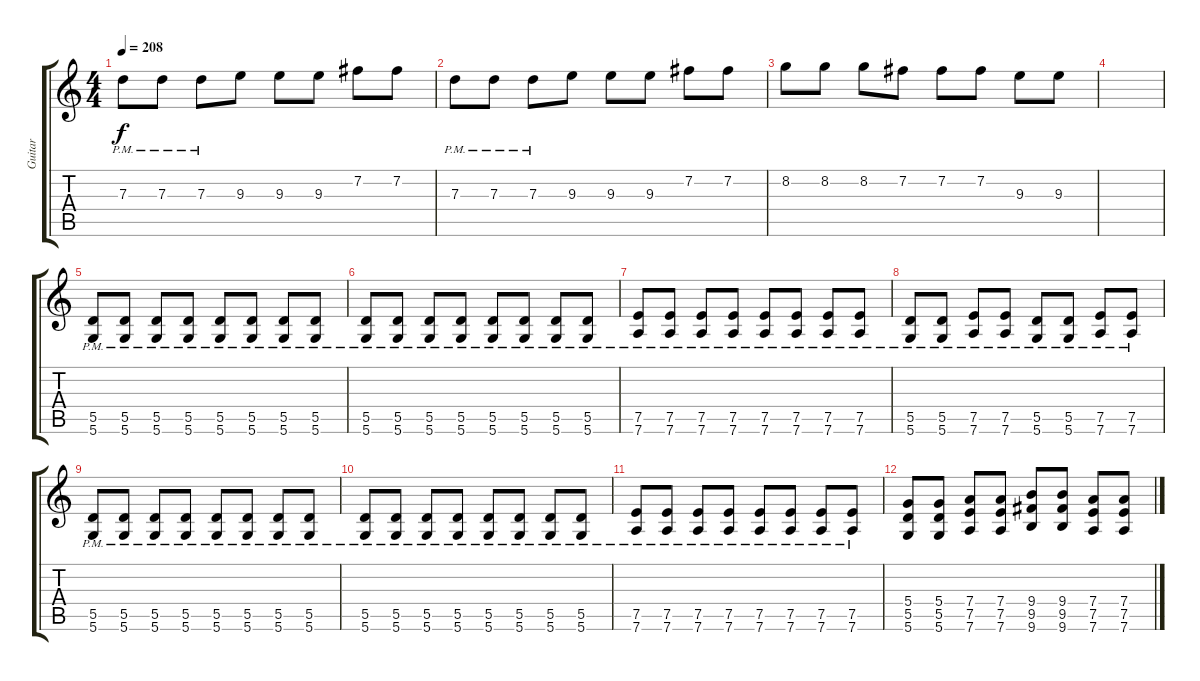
\track ("Guitar" "Guitar") {instrument distortionguitar}
\staff {score tabs}
\tuning (E4 B3 G3 D3 A2 D2) {hide}
\ts (4 4)
\tempo 208
\clef g2
\ks c
7.3{pm}.8{dy f} 7.3{pm}.8 7.3{pm}.8 9.3.8 9.3.8 9.3.8 7.2.8 7.2.8 |
7.3{pm}.8 7.3{pm}.8 7.3{pm}.8 9.3.8 9.3.8 9.3.8 7.2.8 7.2.8 |
8.2.8 8.2.8 8.2.8 7.2.8 7.2.8 7.2.8 9.3.8 9.3.8 |
|
(5.5{pm} 5.6{pm}).8 (5.5{pm} 5.6{pm}).8 (5.5{pm} 5.6{pm}).8 (5.5{pm} 5.6{pm}).8 (5.5{pm} 5.6{pm}).8 (5.5{pm} 5.6{pm}).8 (5.5{pm} 5.6{pm}).8 (5.5{pm} 5.6{pm}).8 |
(5.5{pm} 5.6{pm}).8 (5.5{pm} 5.6{pm}).8 (5.5{pm} 5.6{pm}).8 (5.5{pm} 5.6{pm}).8 (5.5{pm} 5.6{pm}).8 (5.5{pm} 5.6{pm}).8 (5.5{pm} 5.6{pm}).8 (5.5{pm} 5.6{pm}).8 |
(7.5{pm} 7.6{pm}).8 (7.5{pm} 7.6{pm}).8 (7.5{pm} 7.6{pm}).8 (7.5{pm} 7.6{pm}).8 (7.5{pm} 7.6{pm}).8 (7.5{pm} 7.6{pm}).8 (7.5{pm} 7.6{pm}).8 (7.5{pm} 7.6{pm}).8 |
(5.5{pm} 5.6{pm}).8 (5.5{pm} 5.6{pm}).8 (7.5{pm} 7.6{pm}).8 (7.5{pm} 7.6{pm}).8 (5.5{pm} 5.6{pm}).8 (5.5{pm} 5.6{pm}).8 (7.5{pm} 7.6{pm}).8 (7.5{pm} 7.6{pm}).8 |
(5.5{pm} 5.6{pm}).8 (5.5{pm} 5.6{pm}).8 (5.5{pm} 5.6{pm}).8 (5.5{pm} 5.6{pm}).8 (5.5{pm} 5.6{pm}).8 (5.5{pm} 5.6{pm}).8 (5.5{pm} 5.6{pm}).8 (5.5{pm} 5.6{pm}).8 |
(5.5{pm} 5.6{pm}).8 (5.5{pm} 5.6{pm}).8 (5.5{pm} 5.6{pm}).8 (5.5{pm} 5.6{pm}).8 (5.5{pm} 5.6{pm}).8 (5.5{pm} 5.6{pm}).8 (5.5{pm} 5.6{pm}).8 (5.5{pm} 5.6{pm}).8 |
(7.5{pm} 7.6{pm}).8 (7.5{pm} 7.6{pm}).8 (7.5{pm} 7.6{pm}).8 (7.5{pm} 7.6{pm}).8 (7.5{pm} 7.6{pm}).8 (7.5{pm} 7.6{pm}).8 (7.5{pm} 7.6{pm}).8 (7.5{pm} 7.6{pm}).8 |
(5.4 5.5 5.6).8 (5.4 5.5 5.6).8 (7.4 7.5 7.6).8 (7.4 7.5 7.6).8 (9.4 9.5 9.6).8 (9.4 9.5 9.6).8 (7.4 7.5 7.6).8 (7.4 7.5 7.6).8
